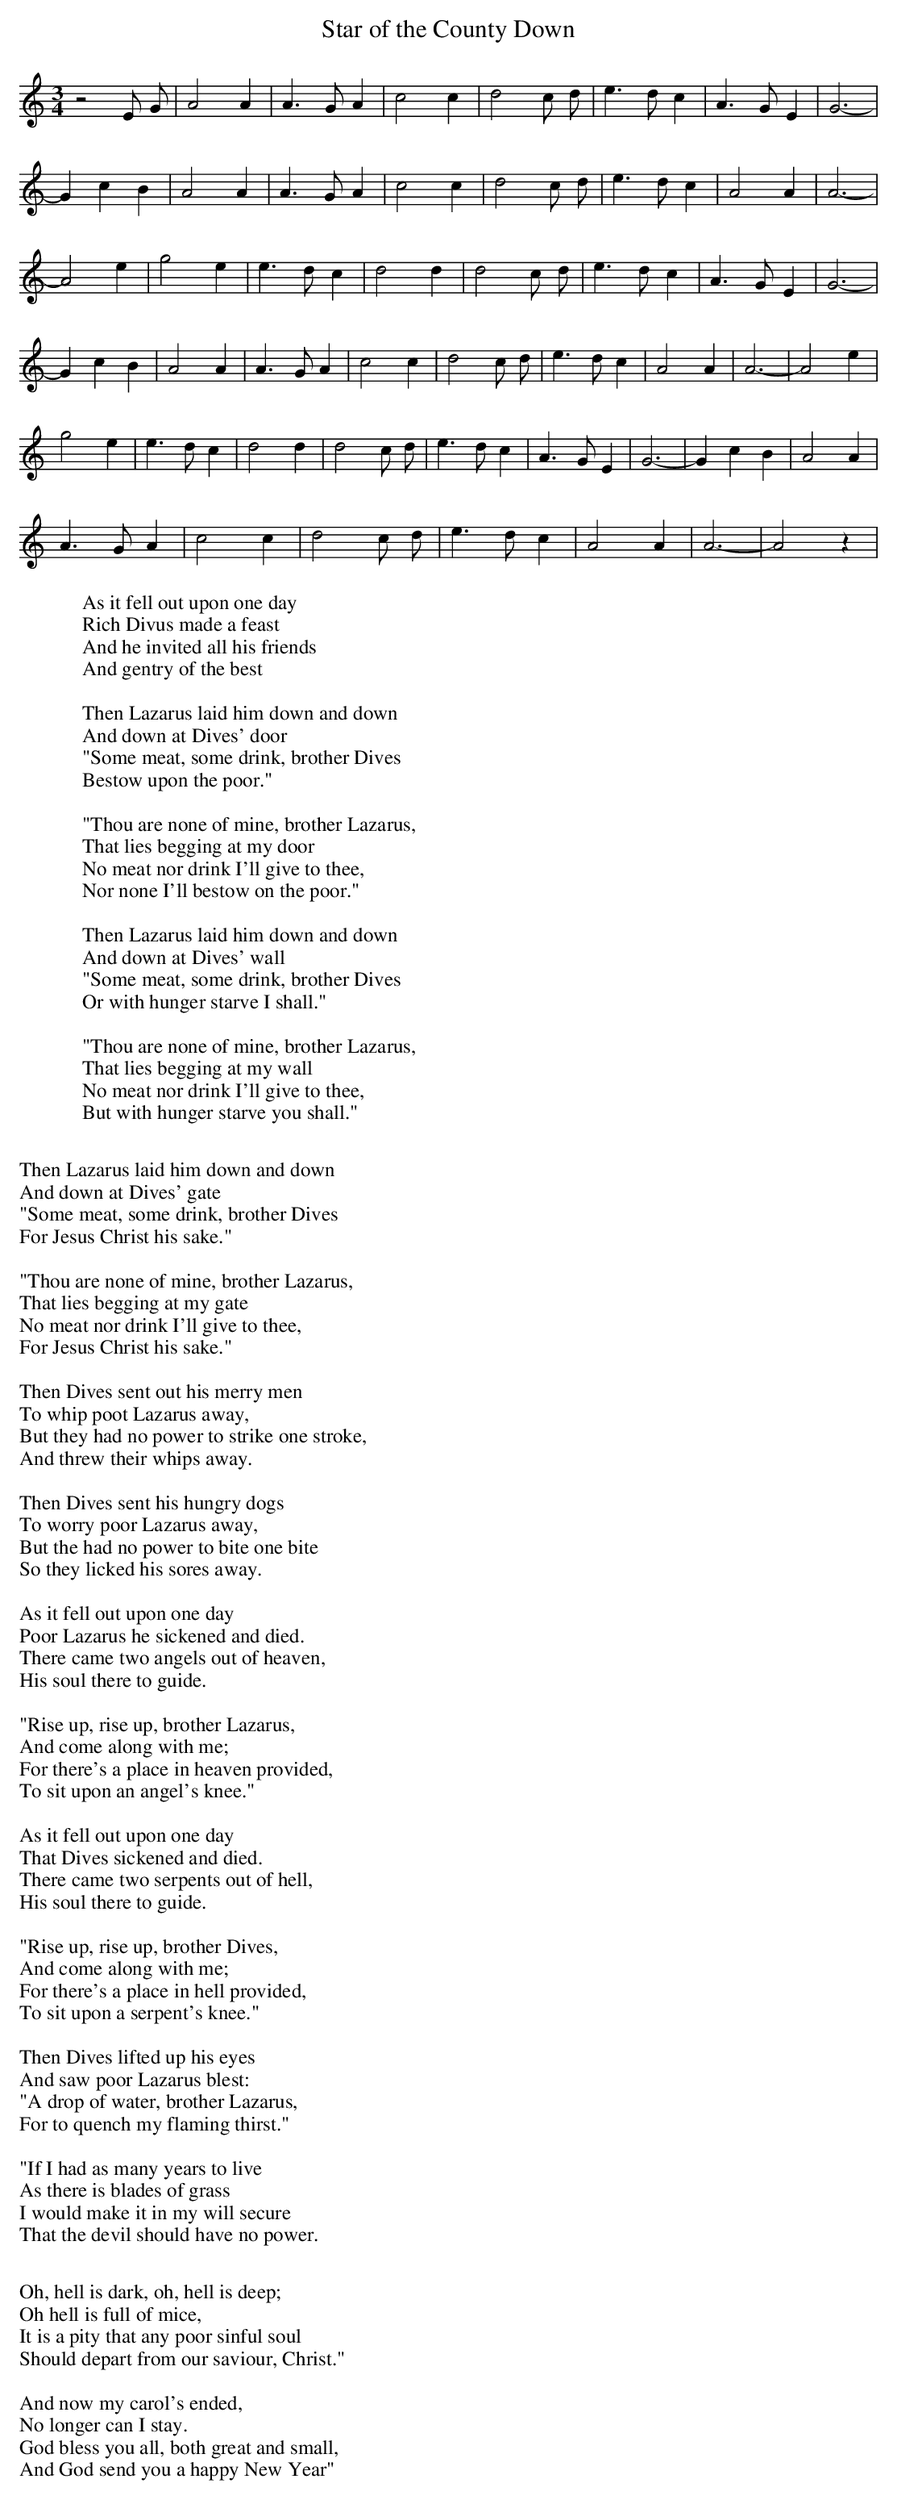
X:1
T:Star of the County Down
M:3/4
L:1/8
K:Am
z4 E G |A4 A2 |A3 G A2 |c4 c2 |d4 c d |e3 d c2 |A3 G E2 |G6-|
G2 c2 B2 |A4 A2 |A3 G A2 |c4 c2 |d4 c d |e3 d c2 |A4 A2 |A6-|
A4 e2 |g4 e2 |e3 d c2 |d4 d2 |d4 c d |e3 d c2 |A3 G E2 |G6-|
G2 c2 B2 |A4 A2 |A3 G A2 |c4 c2 |d4 c d |e3 d c2 |A4 A2 |A6-|A4 e2 |
g4 e2 |e3 d c2 |d4 d2 |d4 c d |e3 d c2 |A3 G E2 |G6-|G2 c2 B2 |A4 A2 |
A3 G A2 |c4 c2 |d4 c d |e3 d c2 |A4 A2 |A6-|A4 z2 |
W:As it fell out upon one day
W:Rich Divus made a feast
W:And he invited all his friends
W:And gentry of the best
W:
W:Then Lazarus laid him down and down
W:And down at Dives' door
W:"Some meat, some drink, brother Dives
W:Bestow upon the poor."
W:
W:"Thou are none of mine, brother Lazarus,
W:That lies begging at my door
W:No meat nor drink I'll give to thee,
W:Nor none I'll bestow on the poor."
W:
W:Then Lazarus laid him down and down
W:And down at Dives' wall
W:"Some meat, some drink, brother Dives
W:Or with hunger starve I shall."
W:
W:"Thou are none of mine, brother Lazarus,
W:That lies begging at my wall
W:No meat nor drink I'll give to thee,
W:But with hunger starve you shall."
W:
W:Then Lazarus laid him down and down
W:And down at Dives' gate
W:"Some meat, some drink, brother Dives
W:For Jesus Christ his sake."
W:
W:"Thou are none of mine, brother Lazarus,
W:That lies begging at my gate
W:No meat nor drink I'll give to thee,
W:For Jesus Christ his sake."
W:
W:Then Dives sent out his merry men
W:To whip poot Lazarus away,
W:But they had no power to strike one stroke,
W:And threw their whips away.
W:
W:Then Dives sent his hungry dogs
W:To worry poor Lazarus away,
W:But the had no power to bite one bite
W:So they licked his sores away.
W:
W:As it fell out upon one day
W:Poor Lazarus he sickened and died.
W:There came two angels out of heaven,
W:His soul there to guide.
W:
W:"Rise up, rise up, brother Lazarus,
W:And come along with me;
W:For there's a place in heaven provided,
W:To sit upon an angel's knee."
W:
W:As it fell out upon one day
W:That Dives sickened and died.
W:There came two serpents out of hell,
W:His soul there to guide.
W:
W:"Rise up, rise up, brother Dives,
W:And come along with me;
W:For there's a place in hell provided,
W:To sit upon a serpent's knee."
W:
W:Then Dives lifted up his eyes
W:And saw poor Lazarus blest:
W:"A drop of water, brother Lazarus,
W:For to quench my flaming thirst."
W:
W:"If I had as many years to live
W:As there is blades of grass
W:I would make it in my will secure
W:That the devil should have no power.
W:
W:Oh, hell is dark, oh, hell is deep;
W:Oh hell is full of mice,
W:It is a pity that any poor sinful soul
W:Should depart from our saviour, Christ."
W:
W:And now my carol's ended,
W:No longer can I stay.
W:God bless you all, both great and small,
W:And God send you a happy New Year"
W:
W:
W:
